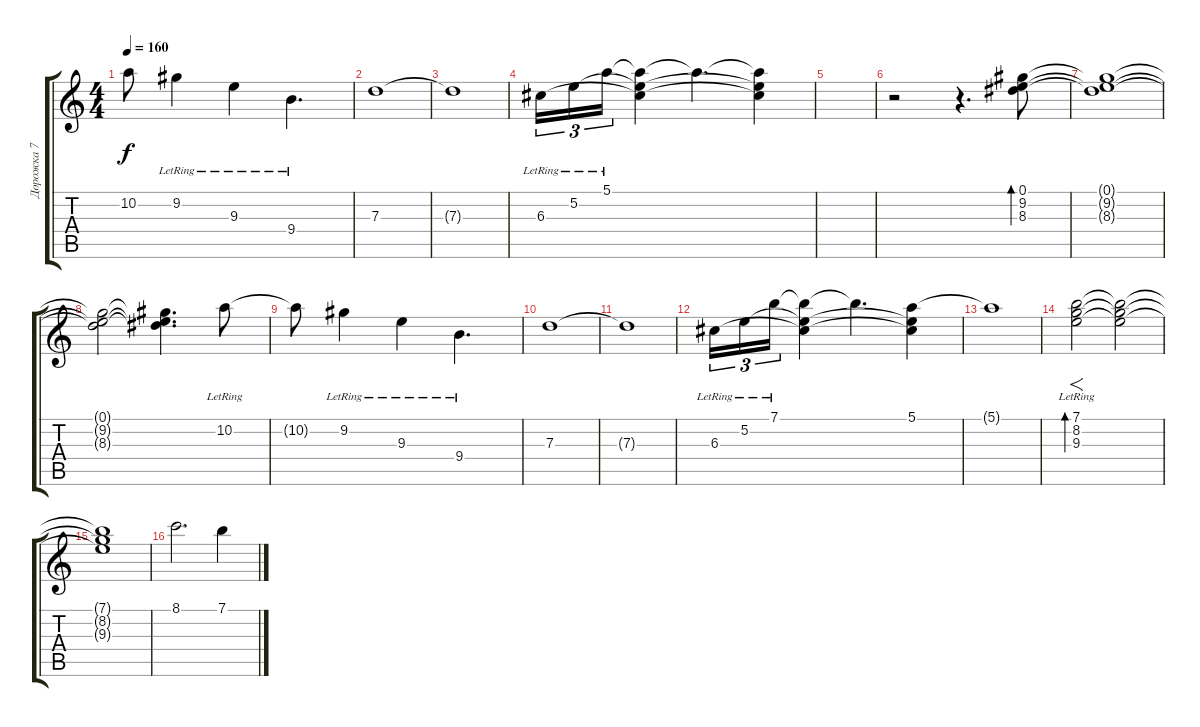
\track ("Дорожка 7" "Дорожка 7") {instrument electricguitarjazz}
\staff {score tabs}
\tuning (E4 B3 G3 D3 A2 E2) {hide}
\ts (4 4)
\tempo 160
\clef g2
\ks c
10.2{t}.8{dy f} 9.2{lr}.4 9.3{lr}.4 9.4{lr}.4{d} |
7.3.1 |
7.3{t}.1 |
6.3{lr}.16{tu (3 2)} 5.2{lr}.16{tu (3 2)} 5.1{lr}.16{tu (3 2)} (5.1{t} 5.2{t} 6.3{t}).4 5.1{t}.4{d} (5.1{t} 5.2{t} 6.3{t}).4 |
|
r.2 r.4{d} (0.1 9.2 8.3).8{bd 480} |
(0.1{t} 9.2{t} 8.3{t}).1 |
(0.1{t} 9.2{t} 8.3{t}).2 (0.1{t} 9.2{t} 8.3{t}).4{d} 10.2{lr}.8 |
10.2{t}.8 9.2{lr}.4 9.3{lr}.4 9.4{lr}.4{d} |
7.3.1 |
7.3{t}.1 |
6.3{lr}.16{tu (3 2)} 5.2{lr}.16{tu (3 2)} 7.1{lr}.16{tu (3 2)} (7.1{t} 5.2{t} 6.3{t}).4 7.1{t}.4{d} (5.1 5.2{t} 6.3{t}).4 |
5.1{t}.1 |
(7.1{lr} 8.2{lr} 9.3{lr}).2{f bd 480} (7.1{t} 8.2{t} 9.3{t}).2 |
(7.1{t} 8.2{t} 9.3{t}).1 |
8.1.2{d} 7.1.4
